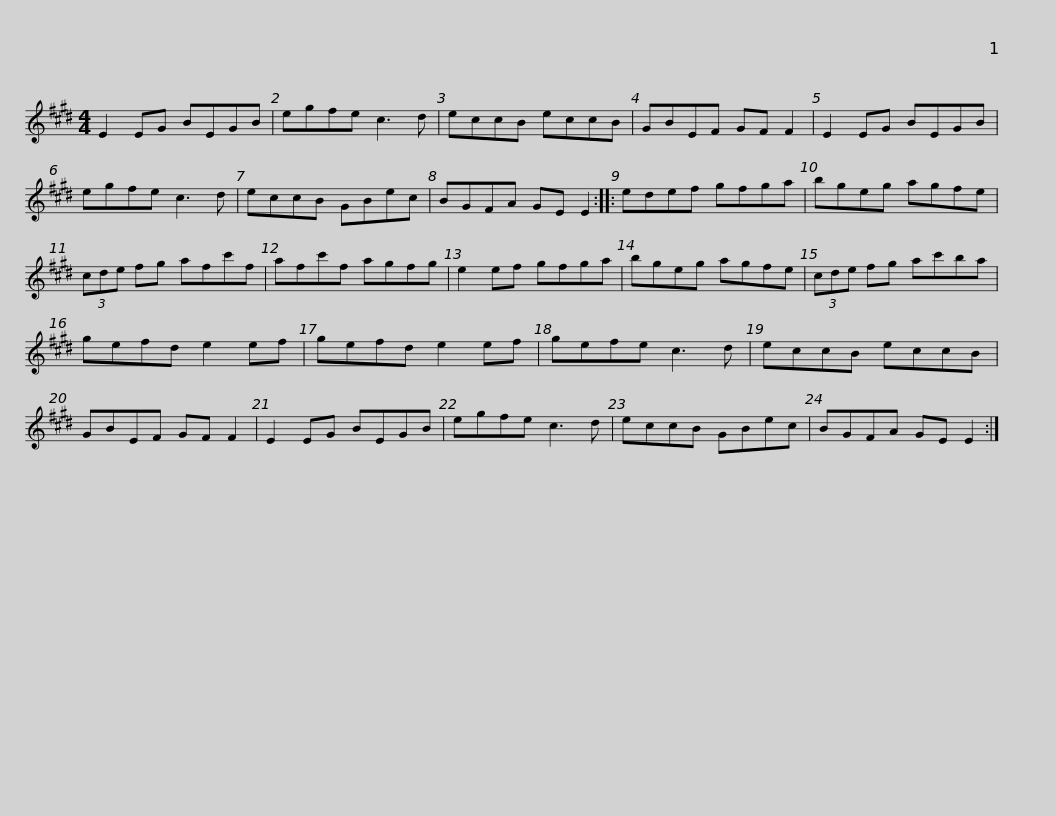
X:1
L:1/8
M:4/4
I:linebreak $
K:E
V:1 treble
V:1
 E2 EG BEGB | egfe c3 d | eccB eccB | GBEF GF F2 | E2 EG BEGB | %5
 egfe c3 d |$ eccB GBec | BGFA GE E2 :: edef gfga | bgeg agfe | %10
 (3cde fg afc'f |$ afc'f agfg | e2 ef gfga | bgeg agfe | (3cde fg ac'ba | %15
 gefd e2 ef |$ gefd e2 ef | gefe c3 d | eccB eccB | GBEF GF F2 | %20
 E2 EG BEGB | egfe c3 d |$ eccB GBec | BGFA GE E2 :| %24
